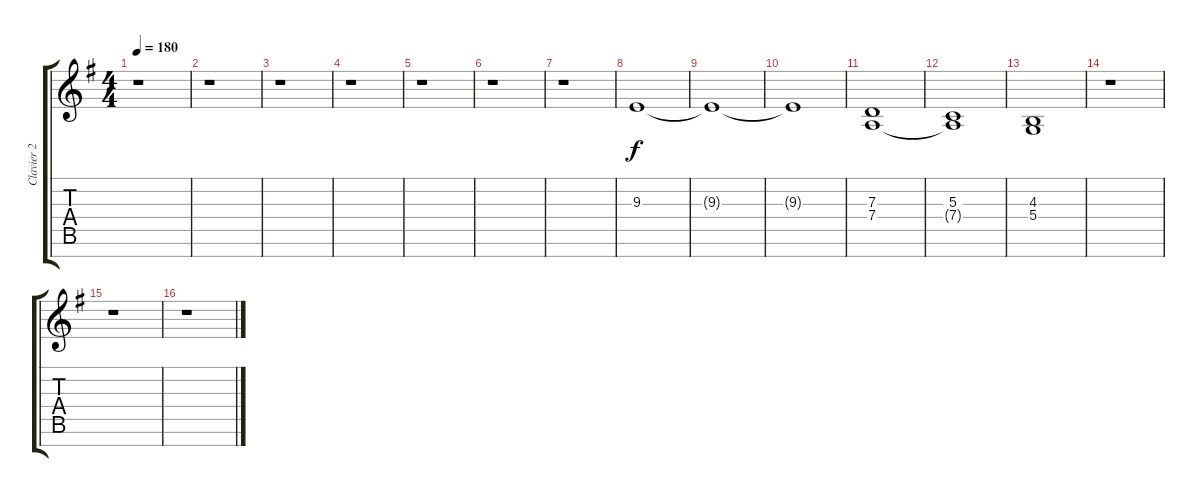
\track ("Clavier 2" "Clavier 2") {instrument pad7halo}
\staff {score tabs}
\tuning (E4 B3 G3 D3 A2 E2 B1) {hide}
\ts (4 4)
\tempo 180
\clef g2
\ks g
r.1{dy f} |
r.1 |
r.1 |
r.1 |
r.1 |
r.1 |
r.1 |
9.3.1 |
9.3{t}.1 |
9.3{t}.1 |
(7.3 7.4).1 |
(5.3 7.4{t}).1 |
(4.3 5.4).1 |
r.1 |
r.1 |
r.1
